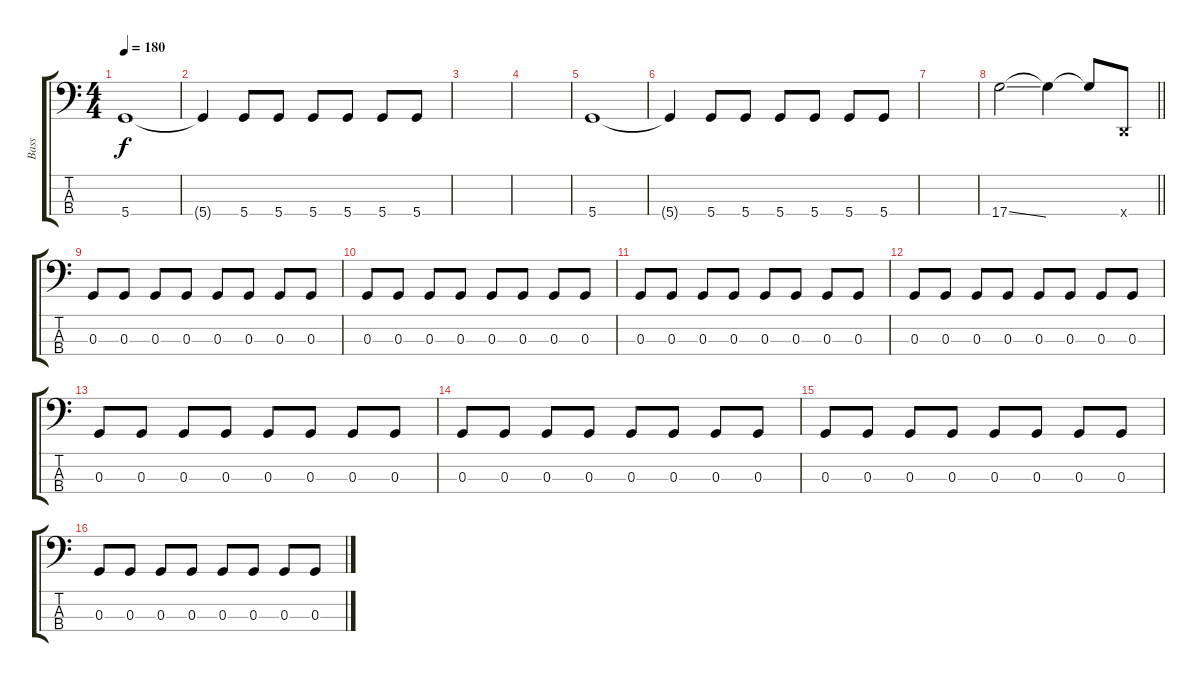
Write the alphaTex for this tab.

\track ("Bass" "Bass") {instrument electricbassfinger}
\staff {score tabs}
\tuning (F2 C2 G1 D1) {hide}
\ts (4 4)
\tempo 180
\clef f4
\ks c
5.4.1{dy f} |
5.4{t}.4 5.4.8 5.4.8 5.4.8 5.4.8 5.4.8 5.4.8 |
|
|
5.4.1 |
5.4{t}.4 5.4.8 5.4.8 5.4.8 5.4.8 5.4.8 5.4.8 |
|
\barLineRight lightlight
17.4{ss}.2 17.4{t}.4 17.4{t}.8 0.4{x}.8 |
\section ("" "")
0.3.8 0.3.8 0.3.8 0.3.8 0.3.8 0.3.8 0.3.8 0.3.8 |
0.3.8 0.3.8 0.3.8 0.3.8 0.3.8 0.3.8 0.3.8 0.3.8 |
0.3.8 0.3.8 0.3.8 0.3.8 0.3.8 0.3.8 0.3.8 0.3.8 |
0.3.8 0.3.8 0.3.8 0.3.8 0.3.8 0.3.8 0.3.8 0.3.8 |
0.3.8 0.3.8 0.3.8 0.3.8 0.3.8 0.3.8 0.3.8 0.3.8 |
0.3.8 0.3.8 0.3.8 0.3.8 0.3.8 0.3.8 0.3.8 0.3.8 |
0.3.8 0.3.8 0.3.8 0.3.8 0.3.8 0.3.8 0.3.8 0.3.8 |
0.3.8 0.3.8 0.3.8 0.3.8 0.3.8 0.3.8 0.3.8 0.3.8
